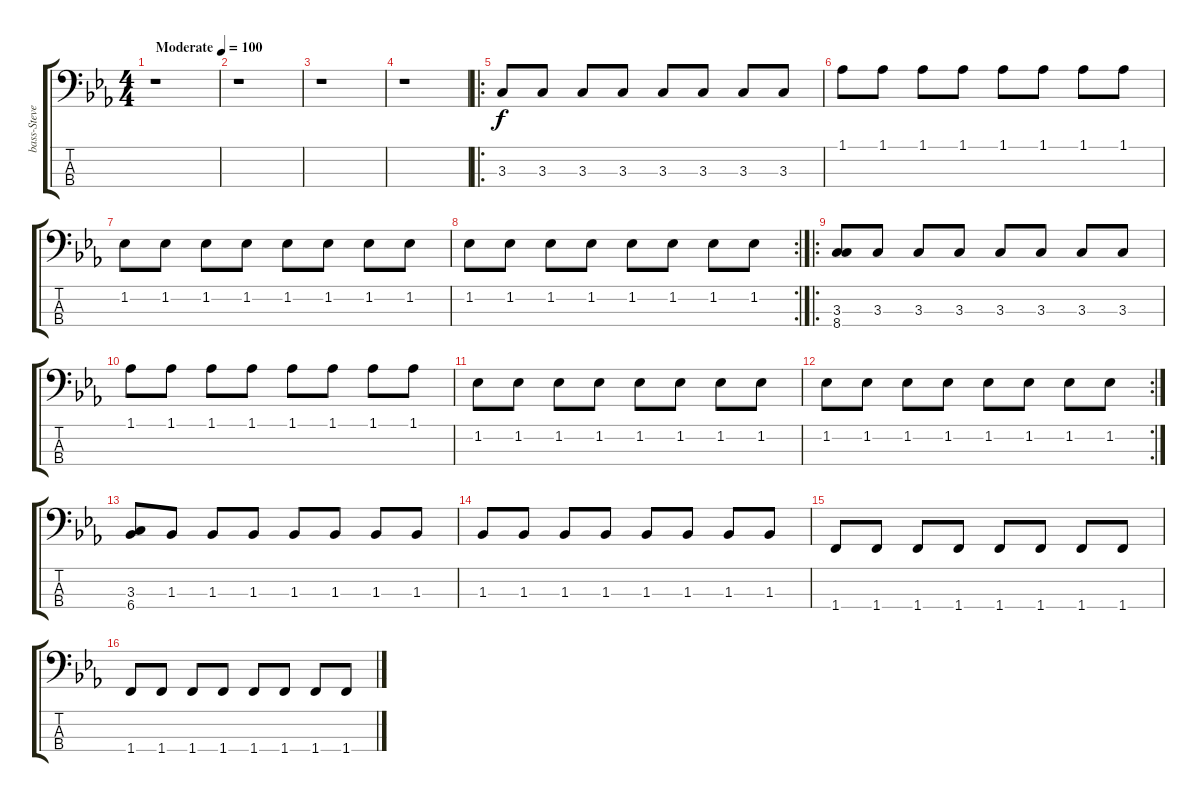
\track ("bass-Steve Vawamas" "bass-Steve") {instrument electricbassfinger}
\staff {score tabs}
\tuning (G2 D2 A1 E1) {hide}
\ts (4 4)
\tempo (100 "Moderate")
\clef f4
\ks eb
r.1{dy f instrument electricbassfinger} |
r.1 |
r.1 |
r.1 |
\ro
3.3.8 3.3.8 3.3.8 3.3.8 3.3.8 3.3.8 3.3.8 3.3.8 |
1.1.8 1.1.8 1.1.8 1.1.8 1.1.8 1.1.8 1.1.8 1.1.8 |
1.2.8 1.2.8 1.2.8 1.2.8 1.2.8 1.2.8 1.2.8 1.2.8 |
\rc 2
1.2.8 1.2.8 1.2.8 1.2.8 1.2.8 1.2.8 1.2.8 1.2.8 |
\ro
(3.3 8.4).8 3.3.8 3.3.8 3.3.8 3.3.8 3.3.8 3.3.8 3.3.8 |
1.1.8 1.1.8 1.1.8 1.1.8 1.1.8 1.1.8 1.1.8 1.1.8 |
1.2.8 1.2.8 1.2.8 1.2.8 1.2.8 1.2.8 1.2.8 1.2.8 |
\rc 2
1.2.8 1.2.8 1.2.8 1.2.8 1.2.8 1.2.8 1.2.8 1.2.8 |
(3.3 6.4).8 1.3.8 1.3.8 1.3.8 1.3.8 1.3.8 1.3.8 1.3.8 |
1.3.8 1.3.8 1.3.8 1.3.8 1.3.8 1.3.8 1.3.8 1.3.8 |
1.4.8 1.4.8 1.4.8 1.4.8 1.4.8 1.4.8 1.4.8 1.4.8 |
1.4.8 1.4.8 1.4.8 1.4.8 1.4.8 1.4.8 1.4.8 1.4.8
